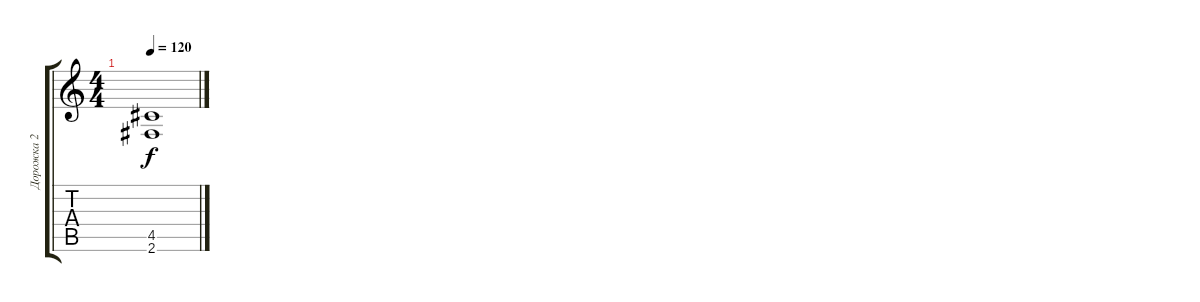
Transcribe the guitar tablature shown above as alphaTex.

\track ("Дорожка 2" "Дорожка 2") {instrument distortionguitar}
\staff {score tabs}
\tuning (E4 B3 G3 D3 A2 E2) {hide}
\ts (4 4)
\tempo 120
\clef g2
\ks c
(4.5 2.6).1{dy f}
